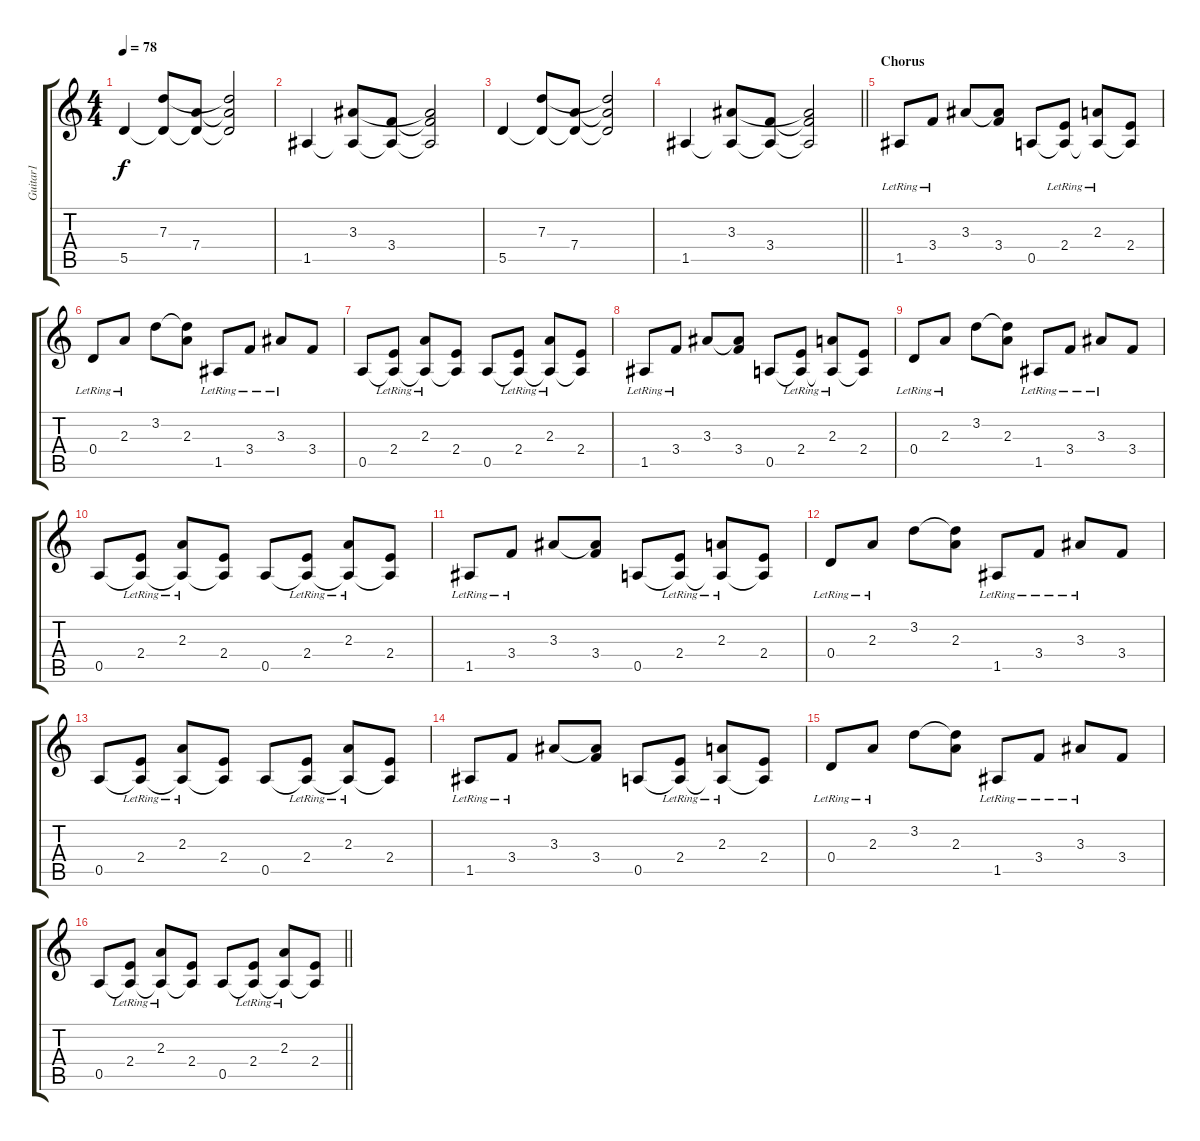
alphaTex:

\track ("Guitar1" "Guitar1") {instrument electricguitarjazz}
\staff {score tabs}
\tuning (E4 B3 G3 D3 A2 D2) {hide}
\ts (4 4)
\tempo 78
\clef g2
\ks c
5.5.4{dy f} (7.3 5.5{t}).8 (7.4 5.5{t}).8 (7.3{t} 7.4{t} 5.5{t}).2 |
1.5.4 (3.3 1.5{t}).8 (3.4 1.5{t}).8 (3.3{t} 3.4{t} 1.5{t}).2 |
5.5.4 (7.3 5.5{t}).8 (7.4 5.5{t}).8 (7.3{t} 7.4{t} 5.5{t}).2 |
\barLineRight lightlight
1.5.4 (3.3 1.5{t}).8 (3.4 1.5{t}).8 (3.3{t} 3.4{t} 1.5{t}).2 |
\section ("" "Chorus")
1.5{lr}.8{volume 16 balance 8} 3.4{lr}.8 3.3.8 (3.3{t} 3.4).8 0.5.8 (2.4{lr} 0.5{t}).8 (2.3{lr} 0.5{t}).8 (2.4 0.5{t}).8 |
0.4{lr}.8 2.3{lr}.8 3.2.8 (3.2{t} 2.3).8 1.5{lr}.8 3.4{lr}.8 3.3{lr}.8 3.4.8 |
0.5.8 (2.4{lr} 0.5{t}).8 (2.3{lr} 0.5{t}).8 (2.4 0.5{t}).8 0.5.8 (2.4{lr} 0.5{t}).8 (2.3{lr} 0.5{t}).8 (2.4 0.5{t}).8 |
1.5{lr}.8 3.4{lr}.8 3.3.8 (3.3{t} 3.4).8 0.5.8 (2.4{lr} 0.5{t}).8 (2.3{lr} 0.5{t}).8 (2.4 0.5{t}).8 |
0.4{lr}.8 2.3{lr}.8 3.2.8 (3.2{t} 2.3).8 1.5{lr}.8 3.4{lr}.8 3.3{lr}.8 3.4.8 |
0.5.8 (2.4{lr} 0.5{t}).8 (2.3{lr} 0.5{t}).8 (2.4 0.5{t}).8 0.5.8 (2.4{lr} 0.5{t}).8 (2.3{lr} 0.5{t}).8 (2.4 0.5{t}).8 |
1.5{lr}.8 3.4{lr}.8 3.3.8 (3.3{t} 3.4).8 0.5.8 (2.4{lr} 0.5{t}).8 (2.3{lr} 0.5{t}).8 (2.4 0.5{t}).8 |
0.4{lr}.8 2.3{lr}.8 3.2.8 (3.2{t} 2.3).8 1.5{lr}.8 3.4{lr}.8 3.3{lr}.8 3.4.8 |
0.5.8 (2.4{lr} 0.5{t}).8 (2.3{lr} 0.5{t}).8 (2.4 0.5{t}).8 0.5.8 (2.4{lr} 0.5{t}).8 (2.3{lr} 0.5{t}).8 (2.4 0.5{t}).8 |
1.5{lr}.8 3.4{lr}.8 3.3.8 (3.3{t} 3.4).8 0.5.8 (2.4{lr} 0.5{t}).8 (2.3{lr} 0.5{t}).8 (2.4 0.5{t}).8 |
0.4{lr}.8 2.3{lr}.8 3.2.8 (3.2{t} 2.3).8 1.5{lr}.8 3.4{lr}.8 3.3{lr}.8 3.4.8 |
\barLineRight lightlight
0.5.8 (2.4{lr} 0.5{t}).8 (2.3{lr} 0.5{t}).8 (2.4 0.5{t}).8 0.5.8 (2.4{lr} 0.5{t}).8 (2.3{lr} 0.5{t}).8 (2.4 0.5{t}).8
